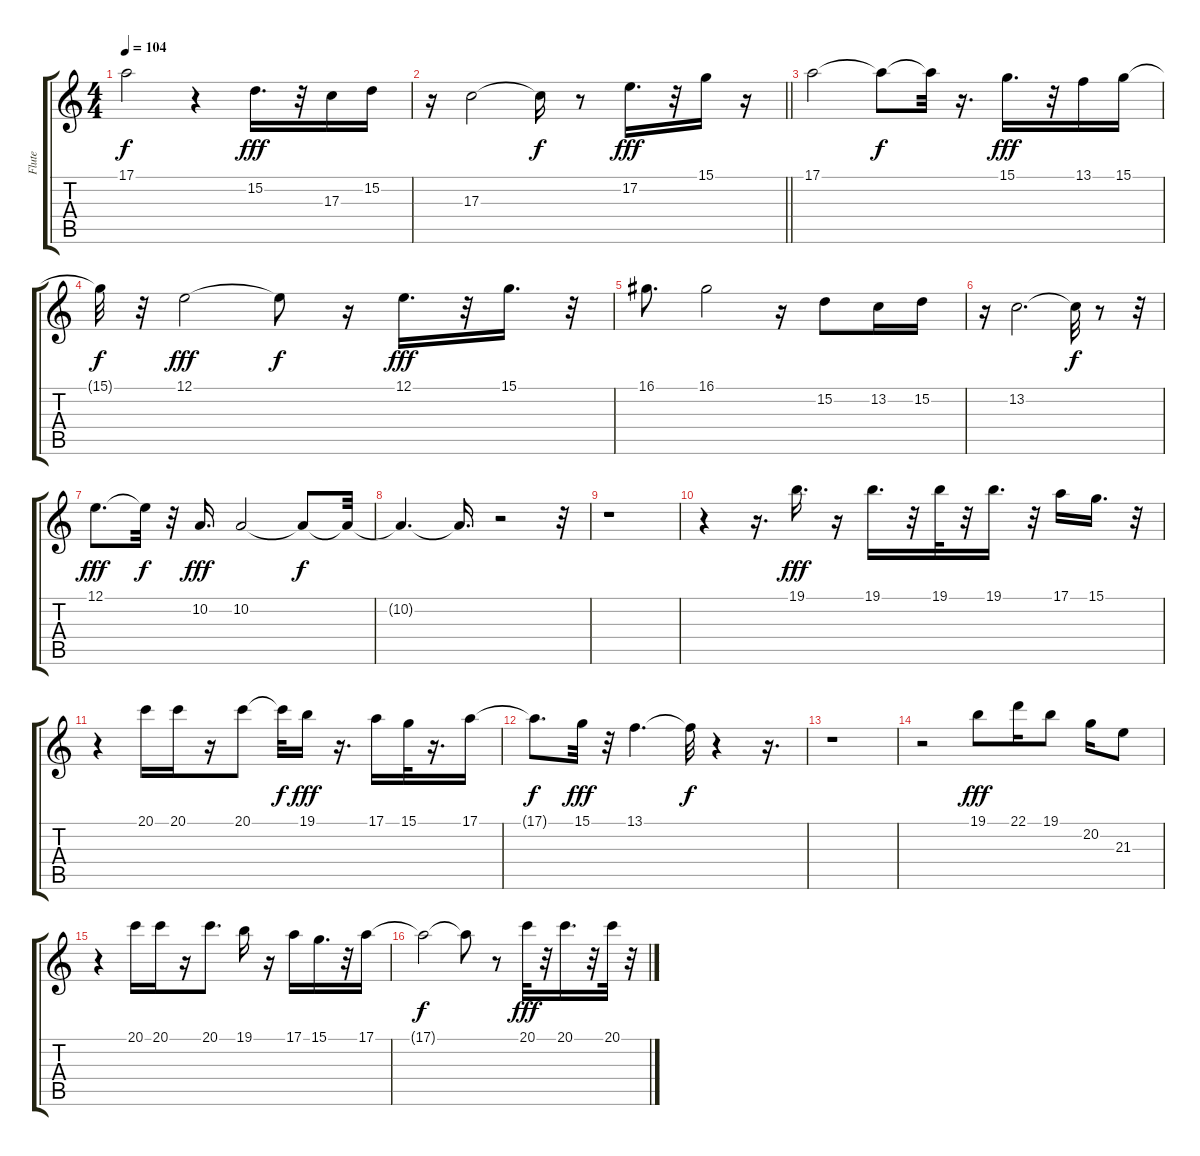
\track ("Flute" "Flute") {instrument flute}
\staff {score tabs}
\tuning (E4 B3 G3 D3 A2 E2) {hide}
\ts (4 4)
\tempo 104
\clef g2
\ks c
17.1{t}.2{dy f} r.4 15.2.16{d dy fff} r.32 17.3.16 15.2.16 |
\barLineRight lightlight
r.16 17.3.2 17.3{t}.16{dy f} r.8 17.2.16{d dy fff} r.32 15.1.16 r.16 |
17.1.2 17.1{t}.8{dy f} 17.1{t}.32 r.16{d} 15.1.16{d dy fff} r.32 13.1.16 15.1.16 |
15.1{t}.32{dy f} r.32 12.1.2{dy fff} 12.1{t}.8{dy f} r.16 12.1.16{d dy fff} r.32 15.1.16{d} r.32 |
16.1.8{d} 16.1.2 r.16 15.2.8 13.2.16 15.2.16 |
r.16 13.2.2{d} 13.2{t}.32{dy f} r.8 r.32 |
12.1.8{d dy fff} 12.1{t}.32{dy f} r.32 10.2.16{d dy fff} 10.2.2 10.2{t}.8{dy f} 10.2{t}.32 |
10.2{t}.4{d} 10.2{t}.16{d} r.2 r.32 |
r.1 |
r.4 r.16{d} 19.1.16{d dy fff} r.16 19.1.16{d} r.32 19.1.32 r.32 19.1.16{d} r.32 17.1.16 15.1.16{d} r.32 |
r.4 20.1.16 20.1.16 r.16 20.1.8 20.1{t}.32{dy f} 19.1.16{dy fff} r.16{d} 17.1.16 15.1.32 r.16{d} 17.1.16 |
17.1{t}.8{d dy f} 15.1.32{dy fff} r.32 13.1.4{d} 13.1{t}.32{dy f} r.4 r.16{d} |
r.1 |
r.2 19.1.8{dy fff} 22.1.16 19.1.8 20.2.16 21.3.8 |
r.4 20.1.16 20.1.16 r.16 20.1.8{d} 19.1.16 r.16 17.1.16 15.1.16{d} r.32 17.1.16 |
17.1{t}.2{dy f} 17.1{t}.8 r.8 20.1.32{dy fff} r.32 20.1.16{d} r.32 20.1.32 r.32
